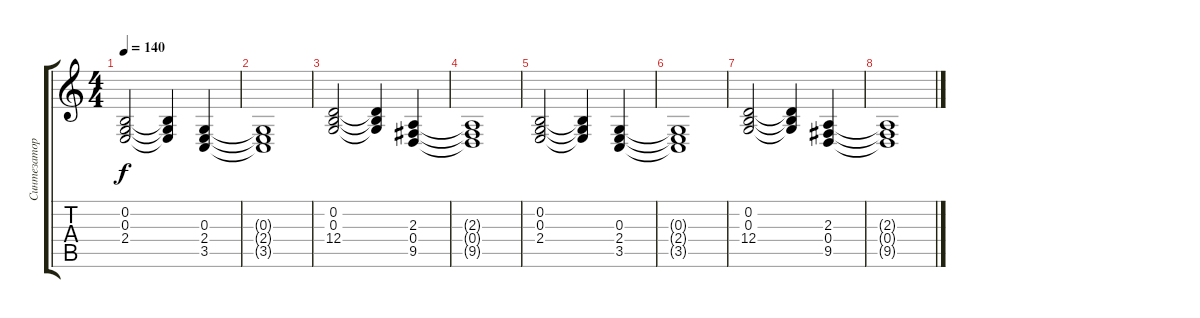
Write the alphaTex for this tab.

\track ("Синтезатор левая рука" "Синтезатор") {instrument violin}
\staff {score tabs}
\tuning (E4 B3 G3 D3 A2 E2) {hide}
\ts (4 4)
\tempo 140
\clef g2
\ks c
(0.2 0.3 2.4).2{dy f} (0.2{t} 0.3{t} 2.4{t}).4 (0.3 2.4 3.5).4 |
(0.3{t} 2.4{t} 3.5{t}).1 |
(0.2 0.3 12.4).2 (0.2{t} 0.3{t} 12.4{t}).4 (2.3 0.4 9.5).4 |
(2.3{t} 0.4{t} 9.5{t}).1 |
(0.2 0.3 2.4).2 (0.2{t} 0.3{t} 2.4{t}).4 (0.3 2.4 3.5).4 |
(0.3{t} 2.4{t} 3.5{t}).1 |
(0.2 0.3 12.4).2 (0.2{t} 0.3{t} 12.4{t}).4 (2.3 0.4 9.5).4 |
(2.3{t} 0.4{t} 9.5{t}).1
